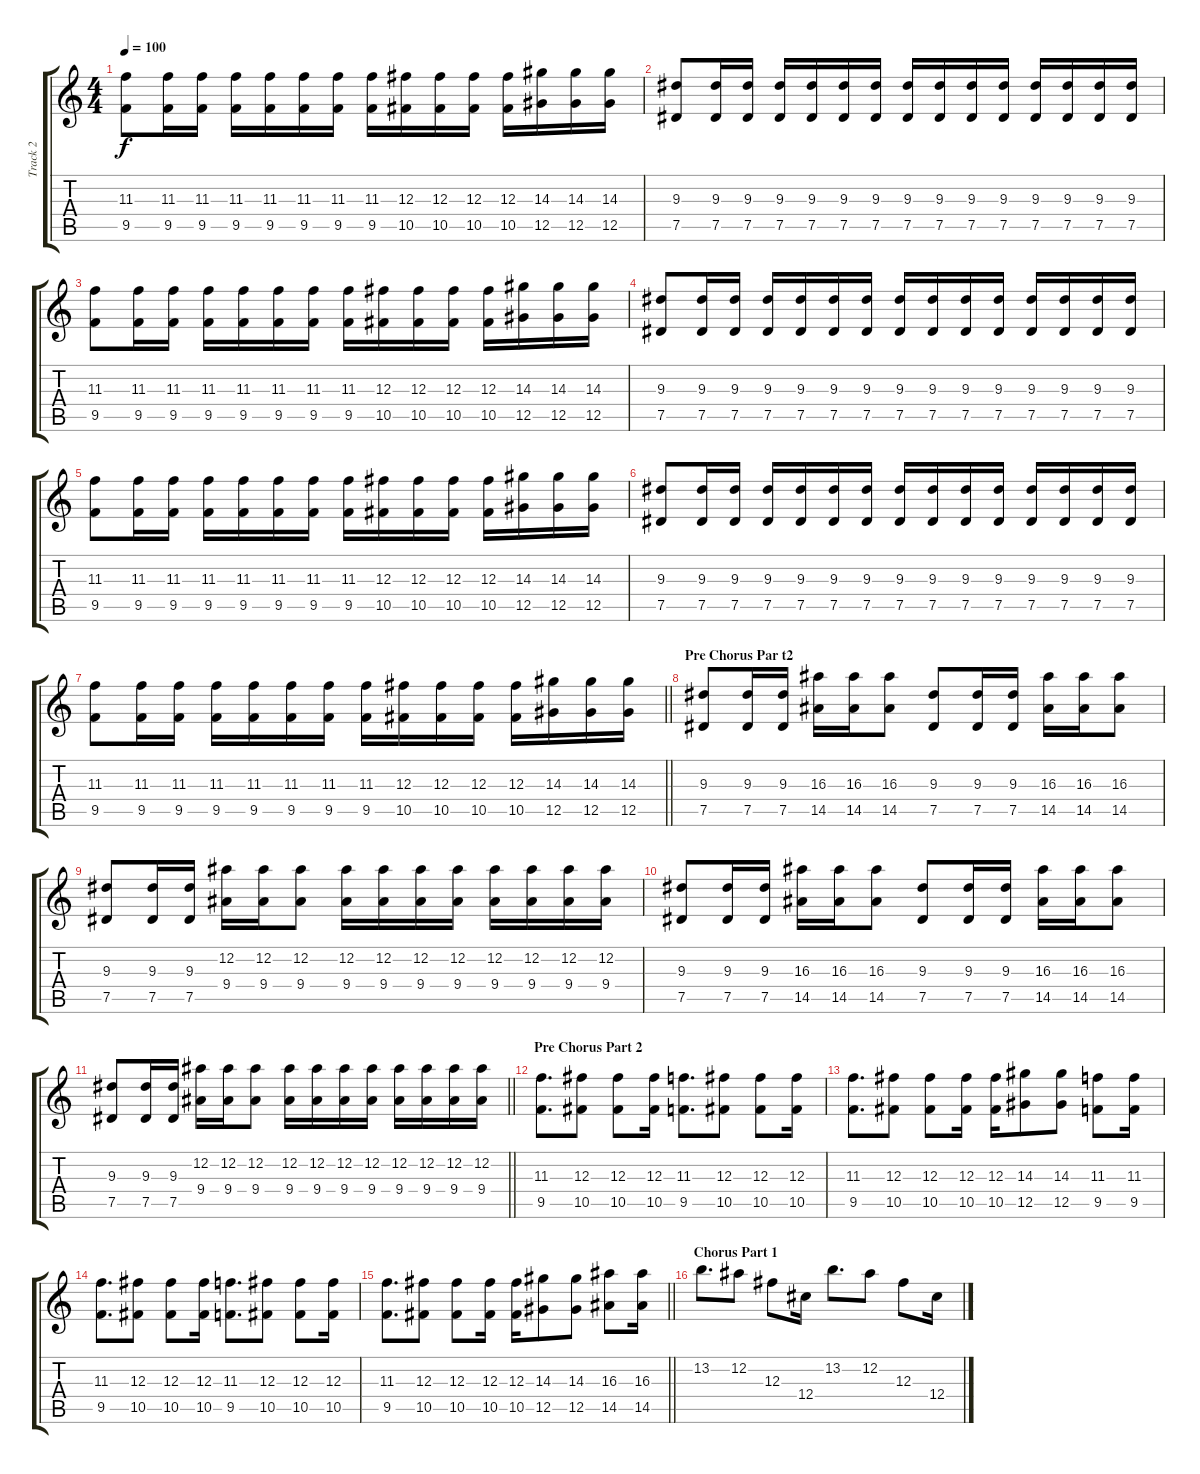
\track ("Track 2" "Track 2") {instrument distortionguitar}
\staff {score tabs}
\tuning (Eb4 Bb3 Gb3 Db3 Ab2 Db2) {hide}
\ts (4 4)
\tempo 100
\clef g2
\ks c
(11.3 9.5).8{dy f} (11.3 9.5).16 (11.3 9.5).16 (11.3 9.5).16 (11.3 9.5).16 (11.3 9.5).16 (11.3 9.5).16 (11.3 9.5).16 (12.3 10.5).16 (12.3 10.5).16 (12.3 10.5).16 (12.3 10.5).16 (14.3 12.5).16 (14.3 12.5).16 (14.3 12.5).16 |
(9.3 7.5).8 (9.3 7.5).16 (9.3 7.5).16 (9.3 7.5).16 (9.3 7.5).16 (9.3 7.5).16 (9.3 7.5).16 (9.3 7.5).16 (9.3 7.5).16 (9.3 7.5).16 (9.3 7.5).16 (9.3 7.5).16 (9.3 7.5).16 (9.3 7.5).16 (9.3 7.5).16 |
(11.3 9.5).8 (11.3 9.5).16 (11.3 9.5).16 (11.3 9.5).16 (11.3 9.5).16 (11.3 9.5).16 (11.3 9.5).16 (11.3 9.5).16 (12.3 10.5).16 (12.3 10.5).16 (12.3 10.5).16 (12.3 10.5).16 (14.3 12.5).16 (14.3 12.5).16 (14.3 12.5).16 |
(9.3 7.5).8 (9.3 7.5).16 (9.3 7.5).16 (9.3 7.5).16 (9.3 7.5).16 (9.3 7.5).16 (9.3 7.5).16 (9.3 7.5).16 (9.3 7.5).16 (9.3 7.5).16 (9.3 7.5).16 (9.3 7.5).16 (9.3 7.5).16 (9.3 7.5).16 (9.3 7.5).16 |
(11.3 9.5).8 (11.3 9.5).16 (11.3 9.5).16 (11.3 9.5).16 (11.3 9.5).16 (11.3 9.5).16 (11.3 9.5).16 (11.3 9.5).16 (12.3 10.5).16 (12.3 10.5).16 (12.3 10.5).16 (12.3 10.5).16 (14.3 12.5).16 (14.3 12.5).16 (14.3 12.5).16 |
(9.3 7.5).8 (9.3 7.5).16 (9.3 7.5).16 (9.3 7.5).16 (9.3 7.5).16 (9.3 7.5).16 (9.3 7.5).16 (9.3 7.5).16 (9.3 7.5).16 (9.3 7.5).16 (9.3 7.5).16 (9.3 7.5).16 (9.3 7.5).16 (9.3 7.5).16 (9.3 7.5).16 |
\barLineRight lightlight
(11.3 9.5).8 (11.3 9.5).16 (11.3 9.5).16 (11.3 9.5).16 (11.3 9.5).16 (11.3 9.5).16 (11.3 9.5).16 (11.3 9.5).16 (12.3 10.5).16 (12.3 10.5).16 (12.3 10.5).16 (12.3 10.5).16 (14.3 12.5).16 (14.3 12.5).16 (14.3 12.5).16 |
\section ("" "Pre Chorus Par t2")
(9.3 7.5).8 (9.3 7.5).16 (9.3 7.5).16 (16.3 14.5).16 (16.3 14.5).16 (16.3 14.5).8 (9.3 7.5).8 (9.3 7.5).16 (9.3 7.5).16 (16.3 14.5).16 (16.3 14.5).16 (16.3 14.5).8 |
(9.3 7.5).8 (9.3 7.5).16 (9.3 7.5).16 (12.2 9.4).16 (12.2 9.4).16 (12.2 9.4).8 (12.2 9.4).16 (12.2 9.4).16 (12.2 9.4).16 (12.2 9.4).16 (12.2 9.4).16 (12.2 9.4).16 (12.2 9.4).16 (12.2 9.4).16 |
(9.3 7.5).8 (9.3 7.5).16 (9.3 7.5).16 (16.3 14.5).16 (16.3 14.5).16 (16.3 14.5).8 (9.3 7.5).8 (9.3 7.5).16 (9.3 7.5).16 (16.3 14.5).16 (16.3 14.5).16 (16.3 14.5).8 |
\barLineRight lightlight
(9.3 7.5).8 (9.3 7.5).16 (9.3 7.5).16 (12.2 9.4).16 (12.2 9.4).16 (12.2 9.4).8 (12.2 9.4).16 (12.2 9.4).16 (12.2 9.4).16 (12.2 9.4).16 (12.2 9.4).16 (12.2 9.4).16 (12.2 9.4).16 (12.2 9.4).16 |
\section ("" "Pre Chorus Part 2")
(11.3 9.5).8{d} (12.3 10.5).8 (12.3 10.5).8 (12.3 10.5).16 (11.3 9.5).8{d} (12.3 10.5).8 (12.3 10.5).8 (12.3 10.5).16 |
(11.3 9.5).8{d} (12.3 10.5).8 (12.3 10.5).8 (12.3 10.5).16 (12.3 10.5).16 (14.3 12.5).8 (14.3 12.5).8 (11.3 9.5).8 (11.3 9.5).16 |
(11.3 9.5).8{d} (12.3 10.5).8 (12.3 10.5).8 (12.3 10.5).16 (11.3 9.5).8{d} (12.3 10.5).8 (12.3 10.5).8 (12.3 10.5).16 |
\barLineRight lightlight
(11.3 9.5).8{d} (12.3 10.5).8 (12.3 10.5).8 (12.3 10.5).16 (12.3 10.5).16 (14.3 12.5).8 (14.3 12.5).8 (16.3 14.5).8 (16.3 14.5).16 |
\section ("" "Chorus Part 1")
13.2.8{d} 12.2.8 12.3.8 12.4.16 13.2.8{d} 12.2.8 12.3.8 12.4.16
